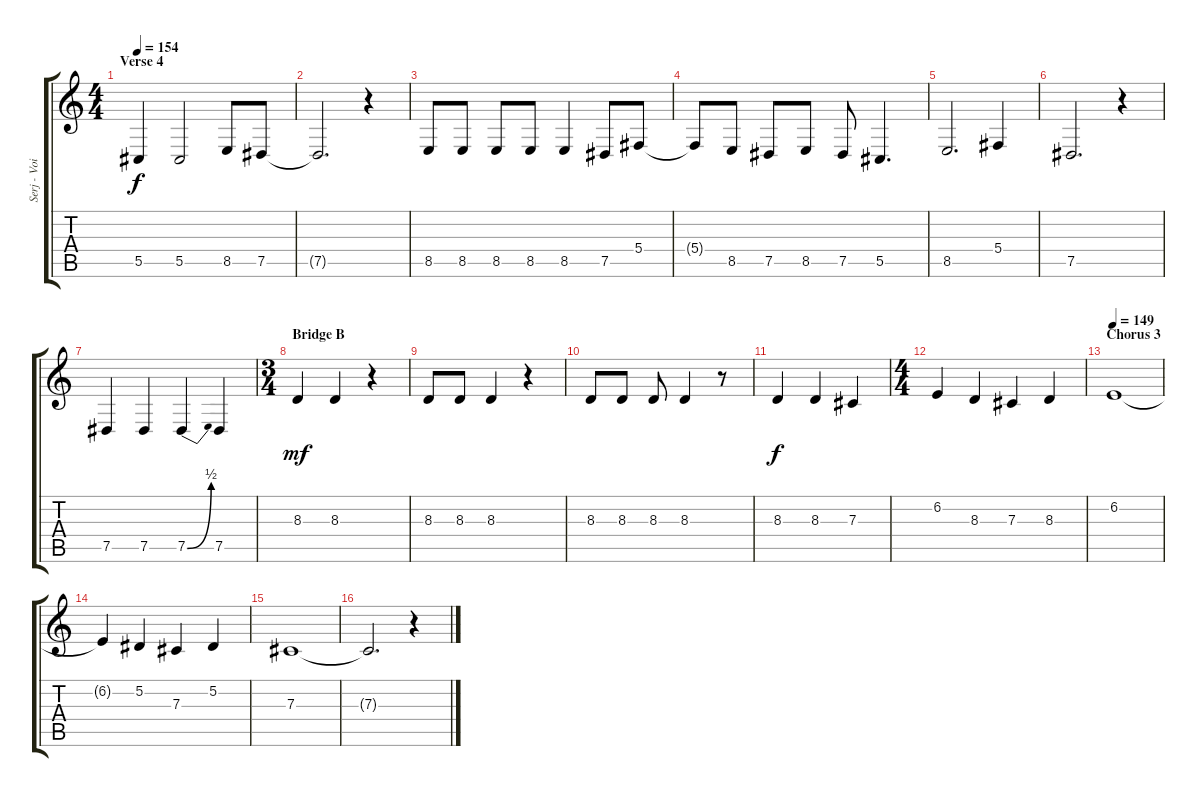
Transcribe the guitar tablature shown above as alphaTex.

\track ("Serj - Voice" "Serj - Voi") {instrument synthvoice}
\staff {score tabs}
\tuning (Eb4 Bb3 Gb3 Db3 Ab2 Db2) {hide}
\ts (4 4)
\section ("" "Verse 4")
\tempo 154
\clef g2
\ks c
5.5.4{dy f volume 16 instrument tenorsax} 5.5.2 8.5.8 7.5.8 |
7.5{t}.2{d} r.4 |
8.5.8 8.5.8 8.5.8 8.5.8 8.5.4 7.5.8 5.4.8 |
5.4{t}.8 8.5.8 7.5.8 8.5.8 7.5.8 5.5.4{d} |
8.5.2{d} 5.4.4 |
7.5.2{d} r.4 |
7.5.4 7.5.4 7.5{be (bend 0 0 60 2)}.4 7.5.4 |
\ts (3 4)
\section ("" "Bridge B")
8.3.4{dy mf volume 16 instrument altosax} 8.3.4 r.4 |
8.3.8 8.3.8 8.3.4 r.4 |
8.3.8 8.3.8 8.3.8 8.3.4 r.8 |
8.3.4{dy f} 8.3.4 7.3.4 |
\ts (4 4)
6.2.4 8.3.4 7.3.4 8.3.4 |
\section ("" "Chorus 3")
\tempo 149
6.2.1 |
6.2{t}.4 5.2.4 7.3.4 5.2.4 |
7.3.1 |
7.3{t}.2{d} r.4
